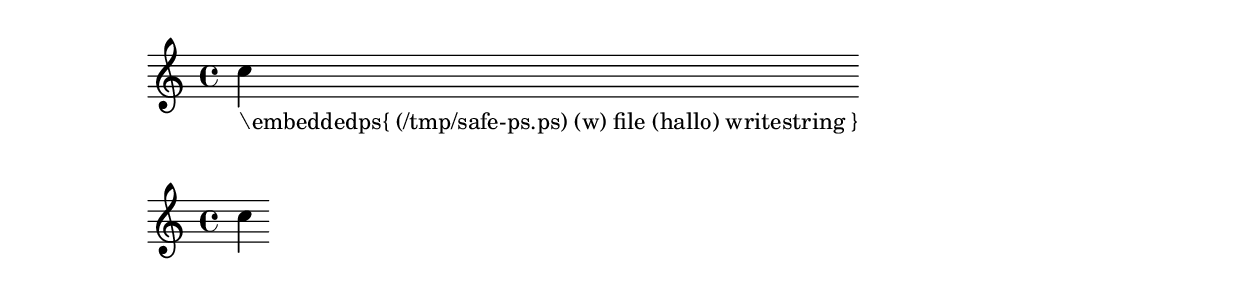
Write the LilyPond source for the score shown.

\version "2.1.28"

\header{
    
    texidoc = "This should not survive lilypond --safe-mode"
    
}

\version "2.1.28"

\header{
    texidoc = "This should not survive lilypond --safe-mode
    --no-pdf --png run, and certainly not write /tmp/safe-ps.ps"
}

\score{
    \notes c''-"\\embeddedps{ (/tmp/safe-ps.ps) (w) file (hallo) writestring }"
}


\score{
    \notes c''
}